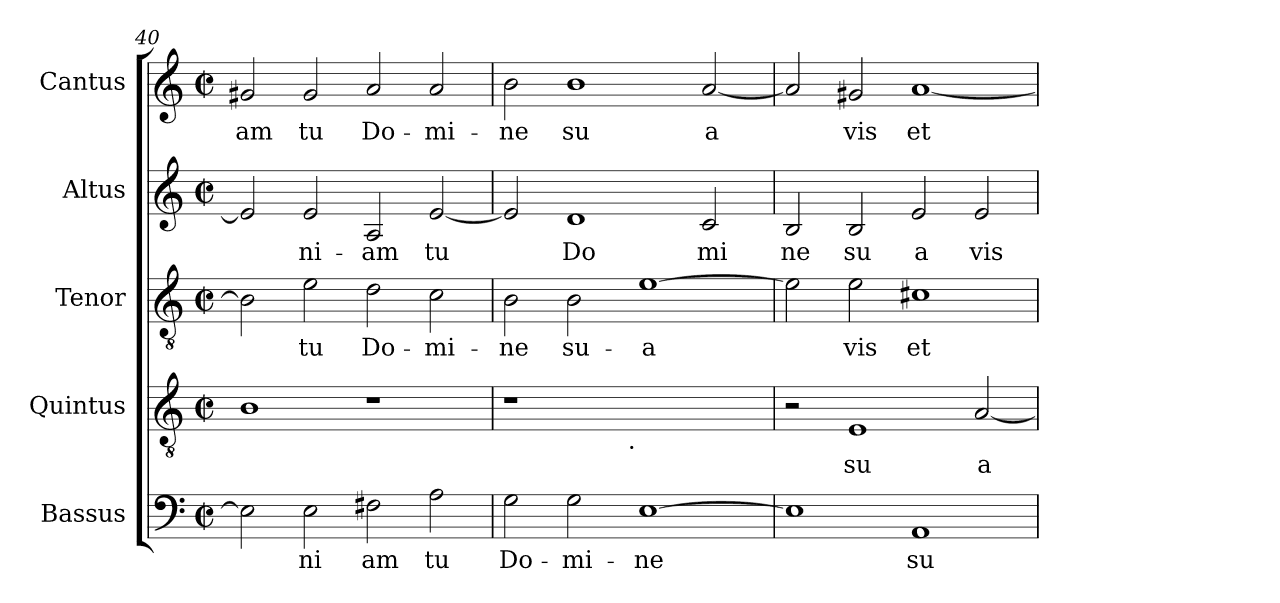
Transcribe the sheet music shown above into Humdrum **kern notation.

**kern	**text	**kern	**text	**kern	**text	**kern	**text	**kern	**text
*part5	*part5	*part4	*part4	*part3	*part3	*part2	*part2	*part1	*part1
*staff5	*staff5	*staff4	*staff4	*staff3	*staff3	*staff2	*staff2	*staff1	*staff1
*I"Bassus	*	*I"Quintus	*	*I"Tenor	*	*I"Altus	*	*I"Cantus	*
*clefF4	*	*clefGv2	*	*clefGv2	*	*clefG2	*	*clefG2	*
*k[]	*	*k[]	*	*k[]	*	*k[]	*	*k[]	*
*C:	*	*C:	*	*C:	*	*C:	*	*C:	*
*M2/2	*	*M2/2	*	*M2/2	*	*M2/2	*	*M2/2	*
*met(c|)	*	*met(c|)	*	*met(c|)	*	*met(c|)	*	*met(c|)	*
=40	=40	=40	=40	=40	=40	=40	=40	=40	=40
!	!LO:LY:b:cj	!	!LO:LY:b	!	!LO:LY:b	!	!LO:LY:b:cj	!	!LO:LY:b:cj
2E\]	.	1B	.	2B\]	.	2e/]	--	2g#X/	-am
!	!LO:LY:b:cj	!	!	!	!LO:LY:b	!	!LO:LY:b:cj	!	!LO:LY:b:cj
2E\	ni	.	.	2e\	tu	2e/	-ni-	2g#/	tu
!	!LO:LY:b:cj	!	!	!	!LO:LY:b	!	!LO:LY:b:cj	!	!LO:LY:b:cj
2F#X\	am	1r	.	2d\	Do-	2A/	-am	2a/	Do-
!	!LO:LY:b:cj	!	!	!	!LO:LY:b	!	!LO:LY:b:cj	!	!LO:LY:b:cj
2A\	tu	.	.	2c\	-mi-	[<2e/	tu	2a/	-mi-
!!LO:LB:g=z
=41	=41	=41	=41	=41	=41	=41	=41	=41	=41
!	!LO:LY:b:cj	!	!	!	!LO:LY:b	!	!LO:LY:b:cj	!	!LO:LY:b:cj
*	*	*^	*	*	*	*	*	*	*
2G\	Do-	1r	2ryy	.	2B\	-ne	2e/]	.	2b\	-ne
!	!LO:LY:b:cj	!	!	!	!	!LO:LY:b	!	!LO:LY:b:cj	!	!LO:LY:b:cj
2G\	-mi-	.	4...ryy	.	2B\	su-	1d	Do	1b	su
!	!	!	!LO:TX:b:t=.	!	!	!	!	!	!	!
.	.	.	1ryy	.	.	.	.	.	.	.
!	!LO:LY:b:cj	!	!	!	!	!LO:LY:b	!	!	!	!
[>1E	-ne	1ryy	.	.	[>1e	-a-	.	.	.	.
!	!	!	!	!	!	!	!	!LO:LY:b:cj	!	!LO:LY:b:cj
.	.	.	.	.	.	.	2c/	mi	[<2a/	a
.	.	.	32ryy	.	.	.	.	.	.	.
=42	=42	=42	=42	=42	=42	=42	=42	=42	=42	=42
!	!LO:LY:b:cj	!	!	!	!	!LO:LY:b	!	!LO:LY:b:cj	!	!LO:LY:b:cj
*	*	*v	*v	*	*	*	*	*	*	*
1E]	.	2r	.	2e\]	--	2B/	ne	2a/]	.
!	!	!	!LO:LY:b	!	!LO:LY:b	!	!LO:LY:b:cj	!	!LO:LY:b:cj
.	.	1E	su	2e\	-vis	2B/	su	2g#X/	vis
!	!LO:LY:b:cj	!	!	!	!LO:LY:b	!	!LO:LY:b:cj	!	!LO:LY:b:cj
1AA	su-	.	.	1c#X	et	2e/	a	[<1a	et
!	!	!	!LO:LY:b	!	!	!	!LO:LY:b:cj	!	!
.	.	[<2A/	a	.	.	2e/	vis	.	.
=	=	=	=	=	=	=	=	=	=
*-	*-	*-	*-	*-	*-	*-	*-	*-	*-
